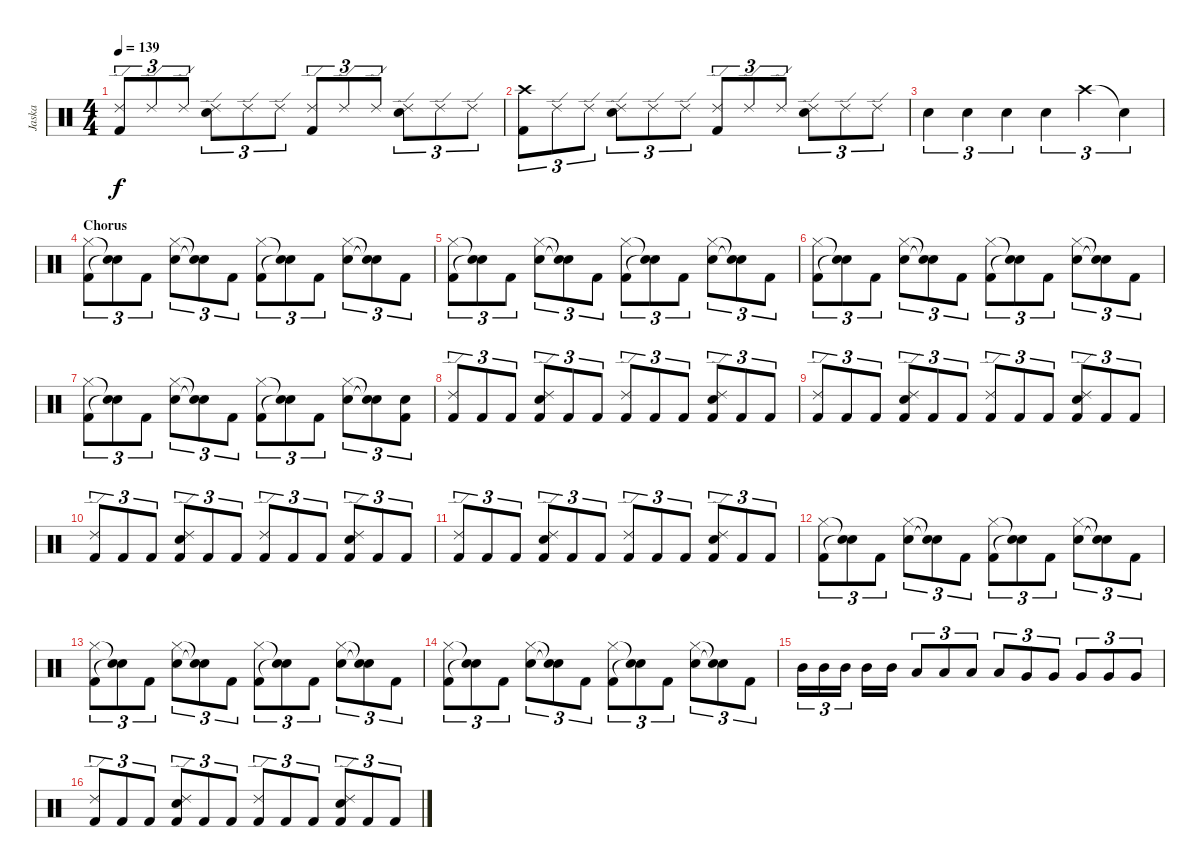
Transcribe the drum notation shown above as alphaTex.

\track ("Jaska" "Jaska") {instrument percussion}
\staff {score}
\articulation defaults
\ts (4 4)
\tempo 139
\clef neutral
\ks c
("Ride (edge) 2" "Kick (hit) 2").8{tu (3 2) dy f} "Ride (edge) 2".8{tu (3 2)} "Ride (edge) 2".8{tu (3 2)} ("Ride (edge) 2" "Snare (hit) 2").8{tu (3 2)} "Ride (edge) 2".8{tu (3 2)} "Ride (edge) 2".8{tu (3 2)} ("Ride (edge) 2" "Kick (hit) 2").8{tu (3 2)} "Ride (edge) 2".8{tu (3 2)} "Ride (edge) 2".8{tu (3 2)} ("Ride (edge) 2" "Snare (hit) 2").8{tu (3 2)} "Ride (edge) 2".8{tu (3 2)} "Ride (edge) 2".8{tu (3 2)} |
("Crash high (hit)" "Kick (hit) 2").8{tu (3 2)} "Ride (edge) 2".8{tu (3 2)} "Ride (edge) 2".8{tu (3 2)} ("Ride (edge) 2" "Snare (hit) 2").8{tu (3 2)} "Ride (edge) 2".8{tu (3 2)} "Ride (edge) 2".8{tu (3 2)} ("Ride (edge) 2" "Kick (hit) 2").8{tu (3 2)} "Ride (edge) 2".8{tu (3 2)} "Ride (edge) 2".8{tu (3 2)} ("Ride (edge) 2" "Snare (hit) 2").8{tu (3 2)} "Ride (edge) 2".8{tu (3 2)} "Ride (edge) 2".8{tu (3 2)} |
"Snare (hit) 2".4{tu (3 2)} "Snare (hit) 2".4{tu (3 2)} "Snare (hit) 2".4{tu (3 2)} "Snare (hit) 2".4{tu (3 2)} "Crash high (hit)".4{tu (3 2)} "Snare (hit)"{t}.4{tu (3 2)} |
\section ("" "Chorus")
("Hi-Hat (closed)" "Kick (hit) 2").8{tu (3 2)} ("Snare (hit)"{t} "Snare (hit)"{t}).8{tu (3 2)} "Kick (hit) 2".8{tu (3 2)} ("Hi-Hat (closed)" "Snare (hit) 2").8{tu (3 2)} ("Snare (hit)"{t} "Snare (hit)"{t}).8{tu (3 2)} "Kick (hit) 2".8{tu (3 2)} ("Hi-Hat (closed)" "Kick (hit) 2").8{tu (3 2)} ("Snare (hit)"{t} "Snare (hit)"{t}).8{tu (3 2)} "Kick (hit) 2".8{tu (3 2)} ("Hi-Hat (closed)" "Snare (hit) 2").8{tu (3 2)} ("Snare (hit)"{t} "Snare (hit)"{t}).8{tu (3 2)} "Kick (hit) 2".8{tu (3 2)} |
("Hi-Hat (closed)" "Kick (hit) 2").8{tu (3 2)} ("Snare (hit)"{t} "Snare (hit)"{t}).8{tu (3 2)} "Kick (hit) 2".8{tu (3 2)} ("Hi-Hat (closed)" "Snare (hit) 2").8{tu (3 2)} ("Snare (hit)"{t} "Snare (hit)"{t}).8{tu (3 2)} "Kick (hit) 2".8{tu (3 2)} ("Hi-Hat (closed)" "Kick (hit) 2").8{tu (3 2)} ("Snare (hit)"{t} "Snare (hit)"{t}).8{tu (3 2)} "Kick (hit) 2".8{tu (3 2)} ("Hi-Hat (closed)" "Snare (hit) 2").8{tu (3 2)} ("Snare (hit)"{t} "Snare (hit)"{t}).8{tu (3 2)} "Kick (hit) 2".8{tu (3 2)} |
("Hi-Hat (closed)" "Kick (hit) 2").8{tu (3 2)} ("Snare (hit)"{t} "Snare (hit)"{t}).8{tu (3 2)} "Kick (hit) 2".8{tu (3 2)} ("Hi-Hat (closed)" "Snare (hit) 2").8{tu (3 2)} ("Snare (hit)"{t} "Snare (hit)"{t}).8{tu (3 2)} "Kick (hit) 2".8{tu (3 2)} ("Hi-Hat (closed)" "Kick (hit) 2").8{tu (3 2)} ("Snare (hit)"{t} "Snare (hit)"{t}).8{tu (3 2)} "Kick (hit) 2".8{tu (3 2)} ("Hi-Hat (closed)" "Snare (hit) 2").8{tu (3 2)} ("Snare (hit)"{t} "Snare (hit)"{t}).8{tu (3 2)} "Kick (hit) 2".8{tu (3 2)} |
("Hi-Hat (closed)" "Kick (hit) 2").8{tu (3 2)} ("Snare (hit)"{t} "Snare (hit)"{t}).8{tu (3 2)} "Kick (hit) 2".8{tu (3 2)} ("Hi-Hat (closed)" "Snare (hit) 2").8{tu (3 2)} ("Snare (hit)"{t} "Snare (hit)"{t}).8{tu (3 2)} "Kick (hit) 2".8{tu (3 2)} ("Hi-Hat (closed)" "Kick (hit) 2").8{tu (3 2)} ("Snare (hit)"{t} "Snare (hit)"{t}).8{tu (3 2)} "Kick (hit) 2".8{tu (3 2)} ("Hi-Hat (closed)" "Snare (hit) 2").8{tu (3 2)} ("Snare (hit)"{t} "Snare (hit)"{t}).8{tu (3 2)} ("Snare (hit) 2" "Kick (hit) 2").8{tu (3 2)} |
("Ride (edge) 2" "Kick (hit) 2").8{tu (3 2)} "Kick (hit) 2".8{tu (3 2)} "Kick (hit) 2".8{tu (3 2)} ("Ride (edge) 2" "Snare (hit) 2" "Kick (hit) 2").8{tu (3 2)} "Kick (hit) 2".8{tu (3 2)} "Kick (hit) 2".8{tu (3 2)} ("Ride (edge) 2" "Kick (hit) 2").8{tu (3 2)} "Kick (hit) 2".8{tu (3 2)} "Kick (hit) 2".8{tu (3 2)} ("Ride (edge) 2" "Snare (hit) 2" "Kick (hit) 2").8{tu (3 2)} "Kick (hit) 2".8{tu (3 2)} "Kick (hit) 2".8{tu (3 2)} |
("Ride (edge) 2" "Kick (hit) 2").8{tu (3 2)} "Kick (hit) 2".8{tu (3 2)} "Kick (hit) 2".8{tu (3 2)} ("Ride (edge) 2" "Snare (hit) 2" "Kick (hit) 2").8{tu (3 2)} "Kick (hit) 2".8{tu (3 2)} "Kick (hit) 2".8{tu (3 2)} ("Ride (edge) 2" "Kick (hit) 2").8{tu (3 2)} "Kick (hit) 2".8{tu (3 2)} "Kick (hit) 2".8{tu (3 2)} ("Ride (edge) 2" "Snare (hit) 2" "Kick (hit) 2").8{tu (3 2)} "Kick (hit) 2".8{tu (3 2)} "Kick (hit) 2".8{tu (3 2)} |
("Ride (edge) 2" "Kick (hit) 2").8{tu (3 2)} "Kick (hit) 2".8{tu (3 2)} "Kick (hit) 2".8{tu (3 2)} ("Ride (edge) 2" "Snare (hit) 2" "Kick (hit) 2").8{tu (3 2)} "Kick (hit) 2".8{tu (3 2)} "Kick (hit) 2".8{tu (3 2)} ("Ride (edge) 2" "Kick (hit) 2").8{tu (3 2)} "Kick (hit) 2".8{tu (3 2)} "Kick (hit) 2".8{tu (3 2)} ("Ride (edge) 2" "Snare (hit) 2" "Kick (hit) 2").8{tu (3 2)} "Kick (hit) 2".8{tu (3 2)} "Kick (hit) 2".8{tu (3 2)} |
("Ride (edge) 2" "Kick (hit) 2").8{tu (3 2)} "Kick (hit) 2".8{tu (3 2)} "Kick (hit) 2".8{tu (3 2)} ("Ride (edge) 2" "Snare (hit) 2" "Kick (hit) 2").8{tu (3 2)} "Kick (hit) 2".8{tu (3 2)} "Kick (hit) 2".8{tu (3 2)} ("Ride (edge) 2" "Kick (hit) 2").8{tu (3 2)} "Kick (hit) 2".8{tu (3 2)} "Kick (hit) 2".8{tu (3 2)} ("Ride (edge) 2" "Snare (hit) 2" "Kick (hit) 2").8{tu (3 2)} "Kick (hit) 2".8{tu (3 2)} "Kick (hit) 2".8{tu (3 2)} |
("Hi-Hat (closed)" "Kick (hit) 2").8{tu (3 2)} ("Snare (hit)"{t} "Snare (hit)"{t}).8{tu (3 2)} "Kick (hit) 2".8{tu (3 2)} ("Hi-Hat (closed)" "Snare (hit) 2").8{tu (3 2)} ("Snare (hit)"{t} "Snare (hit)"{t}).8{tu (3 2)} "Kick (hit) 2".8{tu (3 2)} ("Hi-Hat (closed)" "Kick (hit) 2").8{tu (3 2)} ("Snare (hit)"{t} "Snare (hit)"{t}).8{tu (3 2)} "Kick (hit) 2".8{tu (3 2)} ("Hi-Hat (closed)" "Snare (hit) 2").8{tu (3 2)} ("Snare (hit)"{t} "Snare (hit)"{t}).8{tu (3 2)} "Kick (hit) 2".8{tu (3 2)} |
("Hi-Hat (closed)" "Kick (hit) 2").8{tu (3 2)} ("Snare (hit)"{t} "Snare (hit)"{t}).8{tu (3 2)} "Kick (hit) 2".8{tu (3 2)} ("Hi-Hat (closed)" "Snare (hit) 2").8{tu (3 2)} ("Snare (hit)"{t} "Snare (hit)"{t}).8{tu (3 2)} "Kick (hit) 2".8{tu (3 2)} ("Hi-Hat (closed)" "Kick (hit) 2").8{tu (3 2)} ("Snare (hit)"{t} "Snare (hit)"{t}).8{tu (3 2)} "Kick (hit) 2".8{tu (3 2)} ("Hi-Hat (closed)" "Snare (hit) 2").8{tu (3 2)} ("Snare (hit)"{t} "Snare (hit)"{t}).8{tu (3 2)} "Kick (hit) 2".8{tu (3 2)} |
("Hi-Hat (closed)" "Kick (hit) 2").8{tu (3 2)} ("Snare (hit)"{t} "Snare (hit)"{t}).8{tu (3 2)} "Kick (hit) 2".8{tu (3 2)} ("Hi-Hat (closed)" "Snare (hit) 2").8{tu (3 2)} ("Snare (hit)"{t} "Snare (hit)"{t}).8{tu (3 2)} "Kick (hit) 2".8{tu (3 2)} ("Hi-Hat (closed)" "Kick (hit) 2").8{tu (3 2)} ("Snare (hit)"{t} "Snare (hit)"{t}).8{tu (3 2)} "Kick (hit) 2".8{tu (3 2)} ("Hi-Hat (closed)" "Snare (hit) 2").8{tu (3 2)} ("Snare (hit)"{t} "Snare (hit)"{t}).8{tu (3 2)} "Kick (hit) 2".8{tu (3 2)} |
"Mid Tom (hit)".16{tu (3 2)} "Mid Tom (hit)".16{tu (3 2)} "Mid Tom (hit)".16{tu (3 2)} "Mid Tom (hit)".16 "Mid Tom (hit)".16 "Low Tom (hit)".8{tu (3 2)} "Low Tom (hit)".8{tu (3 2)} "Low Tom (hit)".8{tu (3 2)} "Low Tom (hit)".8{tu (3 2)} "Very Low Tom (hit)".8{tu (3 2)} "Very Low Tom (hit)".8{tu (3 2)} "Very Low Tom (hit)".8{tu (3 2)} "Very Low Tom (hit)".8{tu (3 2)} "Very Low Tom (hit)".8{tu (3 2)} |
("Ride (edge) 2" "Kick (hit) 2").8{tu (3 2)} "Kick (hit) 2".8{tu (3 2)} "Kick (hit) 2".8{tu (3 2)} ("Ride (edge) 2" "Snare (hit) 2" "Kick (hit) 2").8{tu (3 2)} "Kick (hit) 2".8{tu (3 2)} "Kick (hit) 2".8{tu (3 2)} ("Ride (edge) 2" "Kick (hit) 2").8{tu (3 2)} "Kick (hit) 2".8{tu (3 2)} "Kick (hit) 2".8{tu (3 2)} ("Ride (edge) 2" "Snare (hit) 2" "Kick (hit) 2").8{tu (3 2)} "Kick (hit) 2".8{tu (3 2)} "Kick (hit) 2".8{tu (3 2)}
